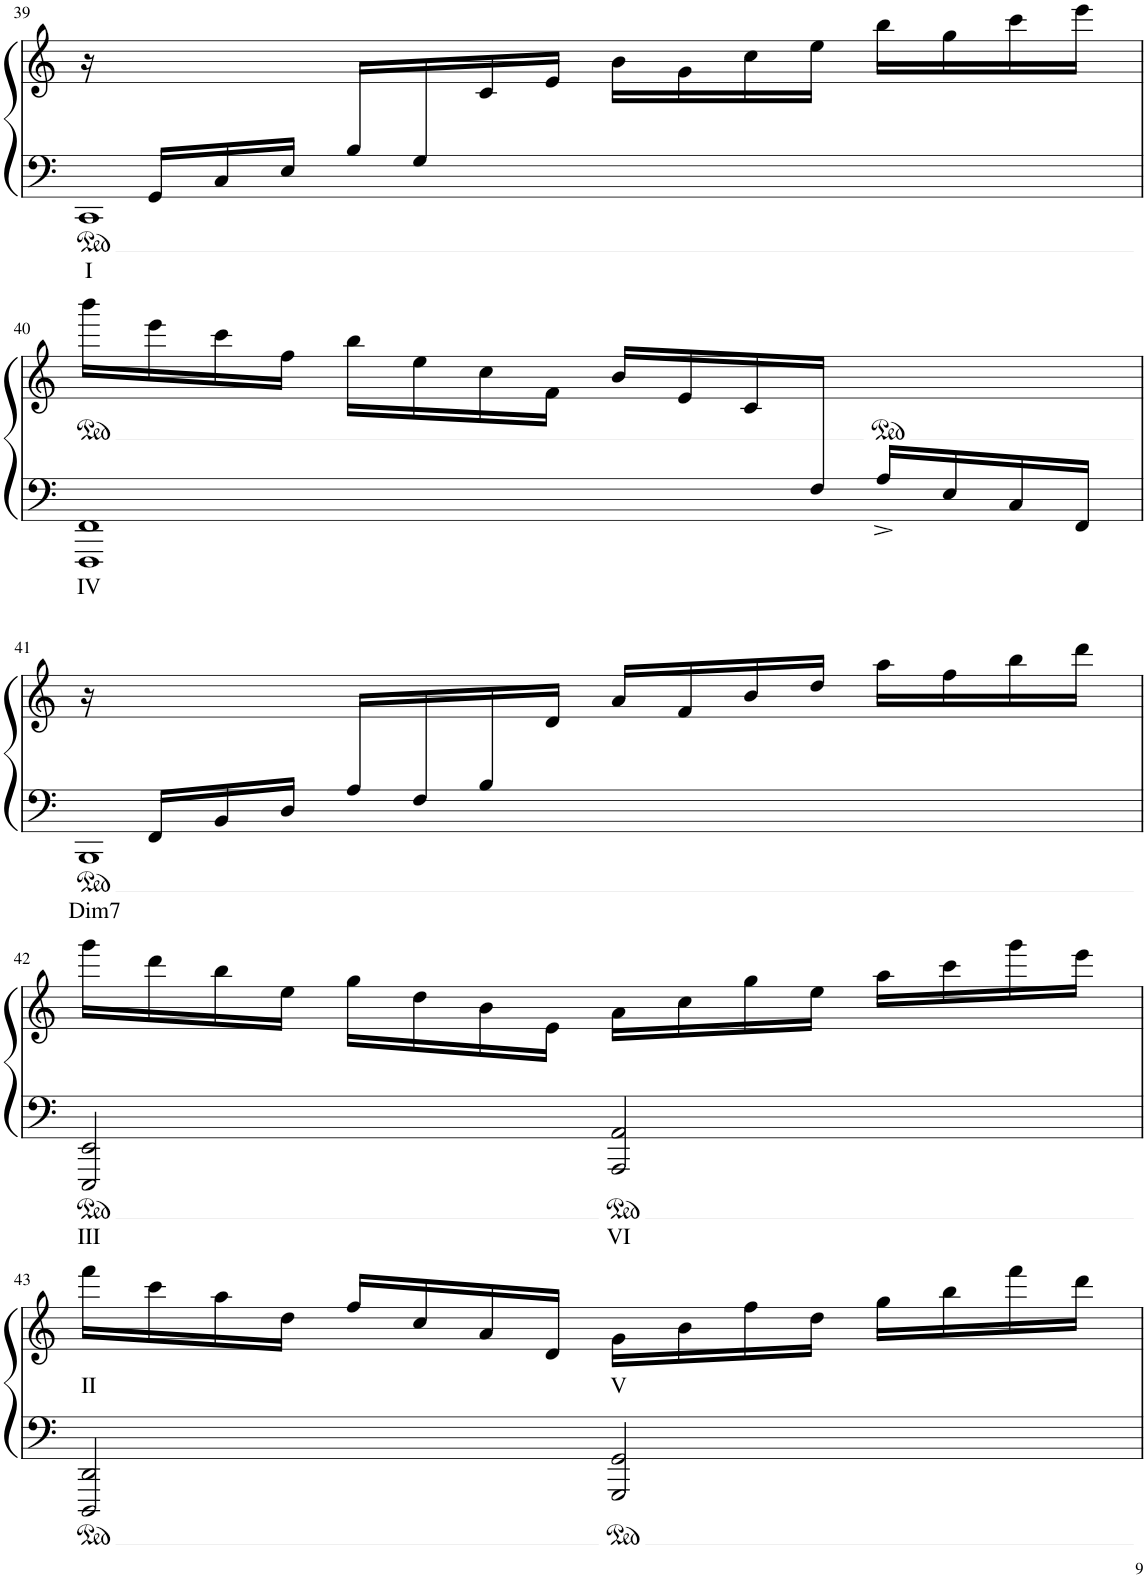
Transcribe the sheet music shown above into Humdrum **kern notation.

**kern	**text	**kern	**text
*part1	*part1	*part1	*part1
*staff2	*staff2	*staff1	*staff1
*I"Piano	*	*	*
*I'Pno	*	*	*
!!LO:PB:g=z
*clefF4	*	*clefG2	*
*k[]	*	*k[]	*
*M4/4	*	*M4/4	*
*met(c)	*	*met(c)	*
=39	=39	=39	=39
*^	*	*	*
!	!	!LO:LY:b	!	!
16ryy	1CC	I	16r	.
16GG/LL	.	.	16ryy	.
16C/	.	.	.	.
16E/JJ	.	.	.	.
16B/LL	.	.	.	.
16G/	.	.	.	.
2ryy	.	.	16c/	.
.	.	.	16e/JJ	.
.	.	.	16b\LL	.
.	.	.	16g\	.
.	.	.	16cc\	.
.	.	.	16ee\JJ	.
.	.	.	16bb\LL	.
.	.	.	16gg\	.
8ryy	.	.	16ccc\	.
.	.	.	16eee\JJ	.
!!LO:LB:g=z
=40	=40	=40	=40	=40
!	!	!LO:LY:b	!	!
8.ryy	1FFF 1FF	IV	16bbb\LL	.
.	.	.	16eee\	.
.	.	.	16ccc\	.
.	.	.	16ff\JJ	.
.	.	.	16bb\LL	.
.	.	.	16ee\	.
.	.	.	16cc\	.
.	.	.	16f\JJ	.
.	.	.	16b/LL	.
.	.	.	16e/	.
.	.	.	16c/	.
16F/JJ	.	.	16ryy	.
16A^/LL	.	.	4ryy	.
16E/	.	.	.	.
16C/	.	.	.	.
16FF/JJ	.	.	.	.
!!LO:LB:g=z
=41	=41	=41	=41	=41
!	!	!LO:LY:b	!	!
16ryy	1BBB	Dim7	16r	.
16FF/LL	.	.	4.ryy	.
16BB/	.	.	.	.
16D/JJ	.	.	.	.
16A/LL	.	.	.	.
16F/	.	.	.	.
16B/	.	.	.	.
2ryy	.	.	16d/JJ	.
.	.	.	16a/LL	.
.	.	.	16f/	.
.	.	.	16b/	.
.	.	.	16dd/JJ	.
.	.	.	16aa\LL	.
.	.	.	16ff\	.
.	.	.	16bb\	.
16ryy	.	.	16ddd\JJ	.
*v	*v	*	*	*
!!LO:LB:g=z
=42	=42	=42	=42
!	!LO:LY:b	!	!
2EEE/ 2EE/	III	16ggg\LL	.
.	.	16ddd\	.
.	.	16bb\	.
.	.	16ee\JJ	.
.	.	16gg\LL	.
.	.	16dd\	.
.	.	16b\	.
.	.	16e\JJ	.
!	!LO:LY:b	!	!
2AAA/ 2AA/	VI	16a\LL	.
.	.	16cc\	.
.	.	16gg\	.
.	.	16ee\JJ	.
.	.	16aa\LL	.
.	.	16ccc\	.
.	.	16ggg\	.
.	.	16eee\JJ	.
!!LO:LB:g=z
=43	=43	=43	=43
!	!	!	!LO:LY:b
2DDD/ 2DD/	.	16fff\LL	II
.	.	16ccc\	.
.	.	16aa\	.
.	.	16dd\JJ	.
.	.	16ff/LL	.
.	.	16cc/	.
.	.	16a/	.
.	.	16d/JJ	.
!	!	!	!LO:LY:b
2GGG/ 2GG/	.	16g\LL	V
.	.	16b\	.
.	.	16ff\	.
.	.	16dd\JJ	.
.	.	16gg\LL	.
.	.	16bb\	.
.	.	16fff\	.
.	.	16ddd\JJ	.
=	=	=	=
*-	*-	*-	*-
